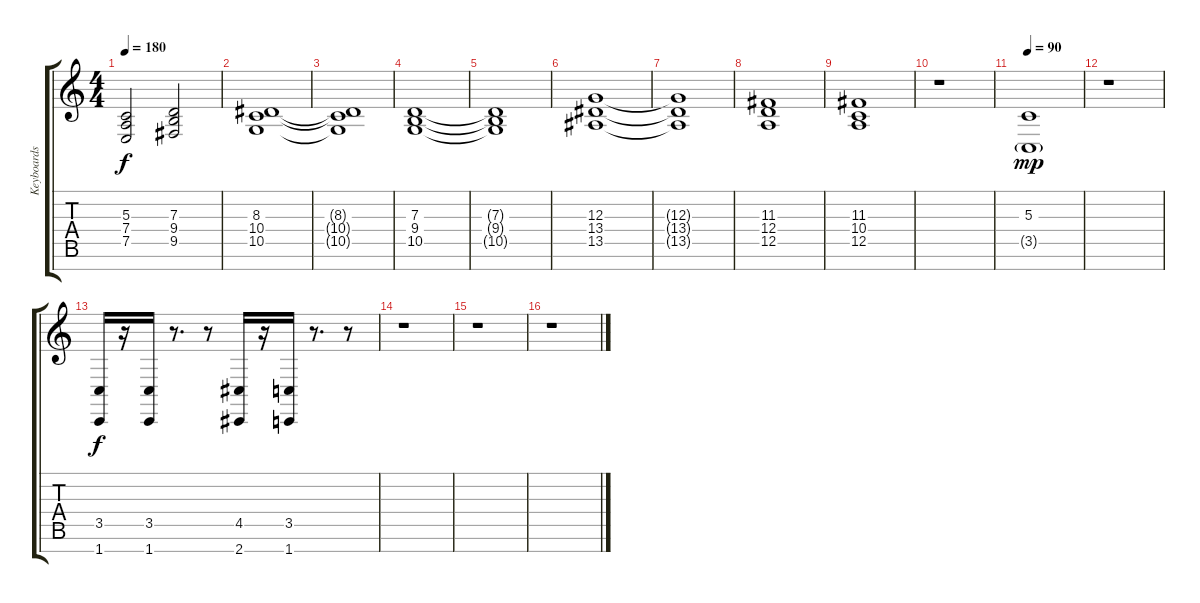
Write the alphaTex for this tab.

\track ("Keyboards 1" "Keyboards ") {instrument electricgrandpiano}
\staff {score tabs}
\tuning (E4 B3 G3 D3 A2 E2 B1) {hide}
\ts (4 4)
\tempo 180
\clef g2
\ks c
(5.3{t} 7.4{t} 7.5{t}).2{dy f} (7.3 9.4 9.5).2 |
(8.3 10.4 10.5).1 |
(8.3{t} 10.4{t} 10.5{t}).1 |
(7.3 9.4 10.5).1 |
(7.3{t} 9.4{t} 10.5{t}).1 |
(12.3 13.4 13.5).1 |
(12.3{t} 13.4{t} 13.5{t}).1 |
(11.3 12.4 12.5).1 |
(11.3 10.4 12.5).1 |
r.1 |
\tempo 90
(5.3 3.5{g}).1{dy mp volume 16 instrument tubularbells} |
r.1 |
(3.5 1.7).16{dy f volume 6 instrument lead1square} r.16 (3.5 1.7).16 r.8{d} r.8 (4.5 2.7).16 r.16 (3.5 1.7).16 r.8{d} r.8 |
r.1 |
r.1 |
r.1
